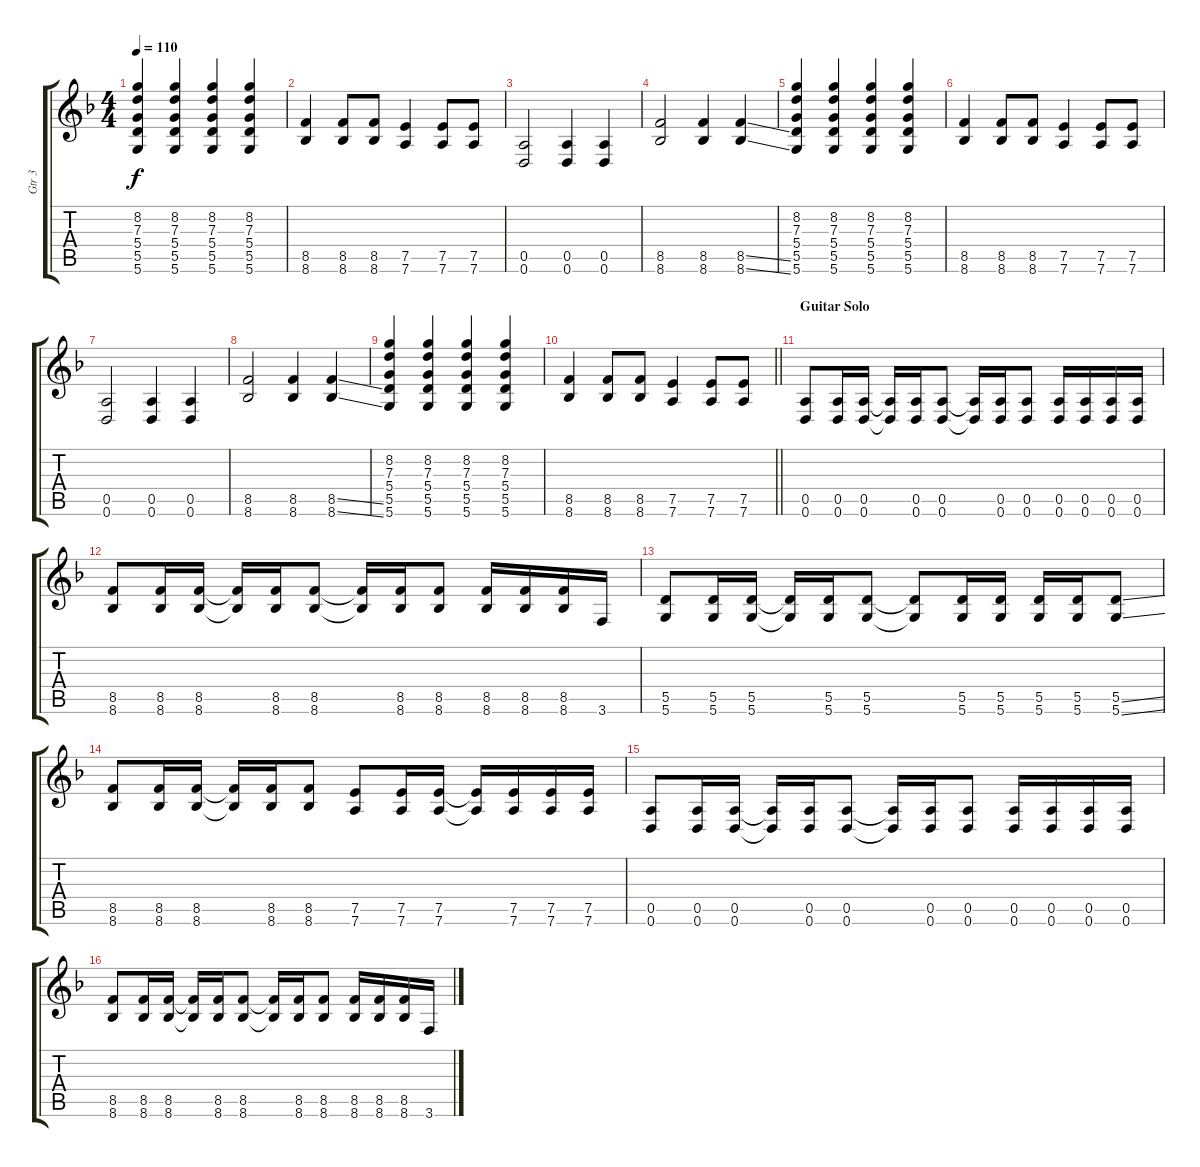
\track ("Gtr 3" "Gtr 3") {instrument distortionguitar}
\staff {score tabs}
\tuning (E4 B3 G3 D3 A2 D2) {hide}
\ts (4 4)
\tempo 110
\clef g2
\ks f
(8.2 7.3 5.4 5.5 5.6).4{dy f} (8.2 7.3 5.4 5.5 5.6).4 (8.2 7.3 5.4 5.5 5.6).4 (8.2 7.3 5.4 5.5 5.6).4 |
(8.5 8.6).4 (8.5 8.6).8 (8.5 8.6).8 (7.5 7.6).4 (7.5 7.6).8 (7.5 7.6).8 |
(0.5 0.6).2 (0.5 0.6).4 (0.5 0.6).4 |
(8.5 8.6).2 (8.5 8.6).4 (8.5{ss} 8.6{ss}).4 |
(8.2 7.3 5.4 5.5 5.6).4 (8.2 7.3 5.4 5.5 5.6).4 (8.2 7.3 5.4 5.5 5.6).4 (8.2 7.3 5.4 5.5 5.6).4 |
(8.5 8.6).4 (8.5 8.6).8 (8.5 8.6).8 (7.5 7.6).4 (7.5 7.6).8 (7.5 7.6).8 |
(0.5 0.6).2 (0.5 0.6).4 (0.5 0.6).4 |
(8.5 8.6).2 (8.5 8.6).4 (8.5{ss} 8.6{ss}).4 |
(8.2 7.3 5.4 5.5 5.6).4 (8.2 7.3 5.4 5.5 5.6).4 (8.2 7.3 5.4 5.5 5.6).4 (8.2 7.3 5.4 5.5 5.6).4 |
\barLineRight lightlight
(8.5 8.6).4 (8.5 8.6).8 (8.5 8.6).8 (7.5 7.6).4 (7.5 7.6).8 (7.5 7.6).8 |
\section ("" "Guitar Solo")
(0.5 0.6).8 (0.5 0.6).16 (0.5 0.6).16 (0.5{t} 0.6{t}).16 (0.5 0.6).16 (0.5 0.6).8 (0.5{t} 0.6{t}).16 (0.5 0.6).16 (0.5 0.6).8 (0.5 0.6).16 (0.5 0.6).16 (0.5 0.6).16 (0.5 0.6).16 |
(8.5 8.6).8 (8.5 8.6).16 (8.5 8.6).16 (8.5{t} 8.6{t}).16 (8.5 8.6).16 (8.5 8.6).8 (8.5{t} 8.6{t}).16 (8.5 8.6).16 (8.5 8.6).8 (8.5 8.6).16 (8.5 8.6).16 (8.5 8.6).16 3.6.16 |
(5.5 5.6).8 (5.5 5.6).16 (5.5 5.6).16 (5.5{t} 5.6{t}).16 (5.5 5.6).16 (5.5 5.6).8 (5.5{t} 5.6{t}).8 (5.5 5.6).16 (5.5 5.6).16 (5.5 5.6).16 (5.5 5.6).16 (5.5{ss} 5.6{ss}).8 |
(8.5 8.6).8 (8.5 8.6).16 (8.5 8.6).16 (8.5{t} 8.6{t}).16 (8.5 8.6).16 (8.5 8.6).8 (7.5 7.6).8 (7.5 7.6).16 (7.5 7.6).16 (7.5{t} 7.6{t}).16 (7.5 7.6).16 (7.5 7.6).16 (7.5 7.6).16 |
(0.5 0.6).8 (0.5 0.6).16 (0.5 0.6).16 (0.5{t} 0.6{t}).16 (0.5 0.6).16 (0.5 0.6).8 (0.5{t} 0.6{t}).16 (0.5 0.6).16 (0.5 0.6).8 (0.5 0.6).16 (0.5 0.6).16 (0.5 0.6).16 (0.5 0.6).16 |
(8.5 8.6).8 (8.5 8.6).16 (8.5 8.6).16 (8.5{t} 8.6{t}).16 (8.5 8.6).16 (8.5 8.6).8 (8.5{t} 8.6{t}).16 (8.5 8.6).16 (8.5 8.6).8 (8.5 8.6).16 (8.5 8.6).16 (8.5 8.6).16 3.6.16
